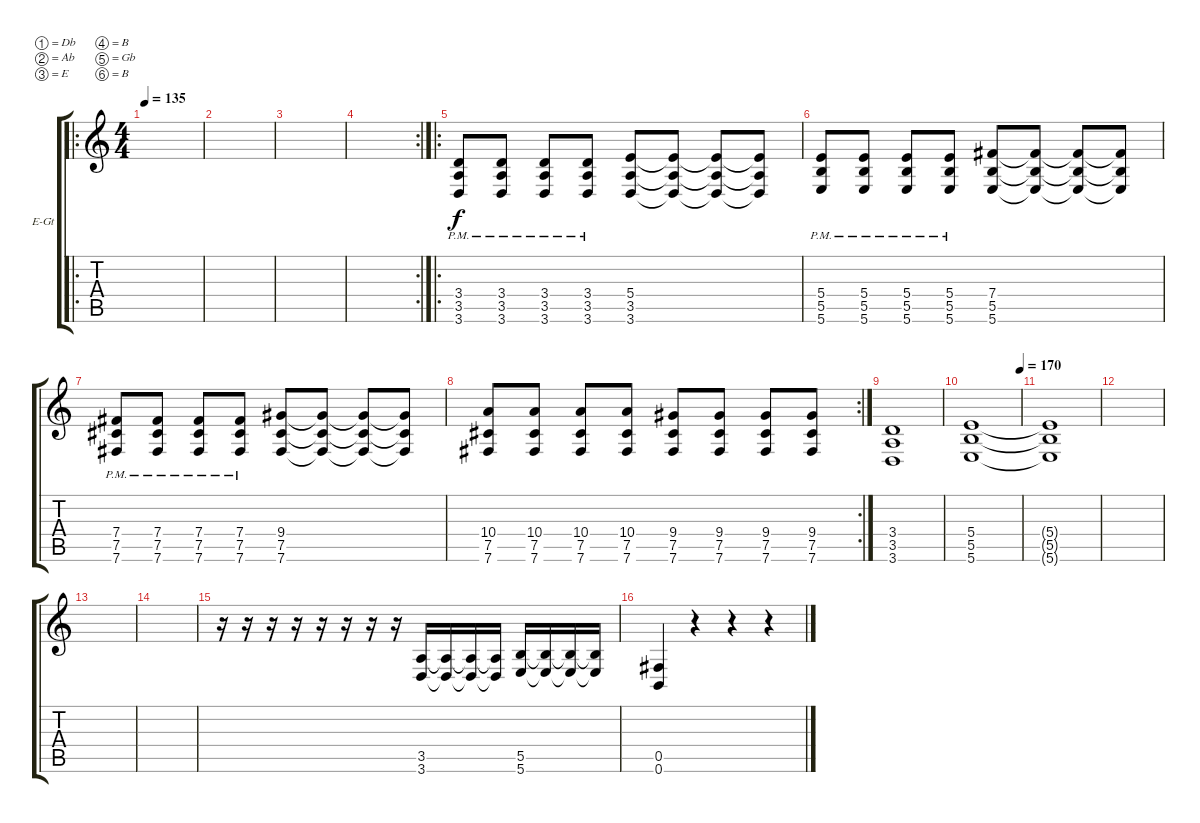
\bracketExtendMode groupsimilarinstruments
\firstSystemTrackNameOrientation horizontal
\otherSystemsTrackNameOrientation horizontal
\track ("Rhythm" "E-Gt") {instrument distortionguitar}
\staff {score tabs}
\tuning (Db4 Ab3 E3 B2 Gb2 B1)
\ro
\ts (4 4)
\tempo 135
\clef g2
\ks c
|
|
|
\rc 2
|
\ro
(3.6{pm} 3.5{pm} 3.4{pm}).8 (3.6{pm} 3.5{pm} 3.4{pm}).8 (3.6{pm} 3.5{pm} 3.4{pm}).8 (3.6{pm} 3.5{pm} 3.4{pm}).8 (3.6 3.5 5.4).8 (5.4{t} 3.5{t} 3.6{t}).8 (5.4{t} 3.5{t} 3.6{t}).8 (5.4{t} 3.5{t} 3.6{t}).8 |
(5.6{pm} 5.5{pm} 5.4{pm}).8 (5.4{pm} 5.5{pm} 5.6{pm}).8 (5.4{pm} 5.5{pm} 5.6{pm}).8 (5.4{pm} 5.5{pm} 5.6{pm}).8 (7.4 5.5 5.6).8 (7.4{t} 5.5{t} 5.6{t}).8 (7.4{t} 5.5{t} 5.6{t}).8 (7.4{t} 5.5{t} 5.6{t}).8 |
(7.6{pm} 7.5{pm} 7.4{pm}).8 (7.5{pm} 7.6{pm} 7.4{pm}).8 (7.5{pm} 7.6{pm} 7.4{pm}).8 (7.5{pm} 7.6{pm} 7.4{pm}).8 (9.4 7.5 7.6).8 (7.6{t} 7.5{t} 9.4{t}).8 (9.4{t} 7.5{t} 7.6{t}).8 (7.6{t} 7.5{t} 9.4{t}).8 |
\rc 2
(7.6 7.5 10.4).8 (7.5 7.6 10.4).8 (7.5 7.6 10.4).8 (7.5 7.6 10.4).8 (7.6 7.5 9.4).8 (7.5 7.6 9.4).8 (7.5 7.6 9.4).8 (7.5 7.6 9.4).8 |
(3.6 3.5 3.4).1 |
\tempo (170 1)
(5.4 5.5 5.6).1 |
(5.6{t} 5.5{t} 5.4{t}).1 |
|
|
|
r.16 r.16 r.16 r.16 r.16 r.16 r.16 r.16 (3.6 3.5).16 (3.6{t} 3.5{t}).16 (3.6{t} 3.5{t}).16 (3.6{t} 3.5{t}).16 (5.6 5.5).16 (5.6{t} 5.5{t}).16 (5.6{t} 5.5{t}).16 (5.5{t} 5.6{t}).16 |
(0.6 0.5).4 r.4 r.4 r.4
